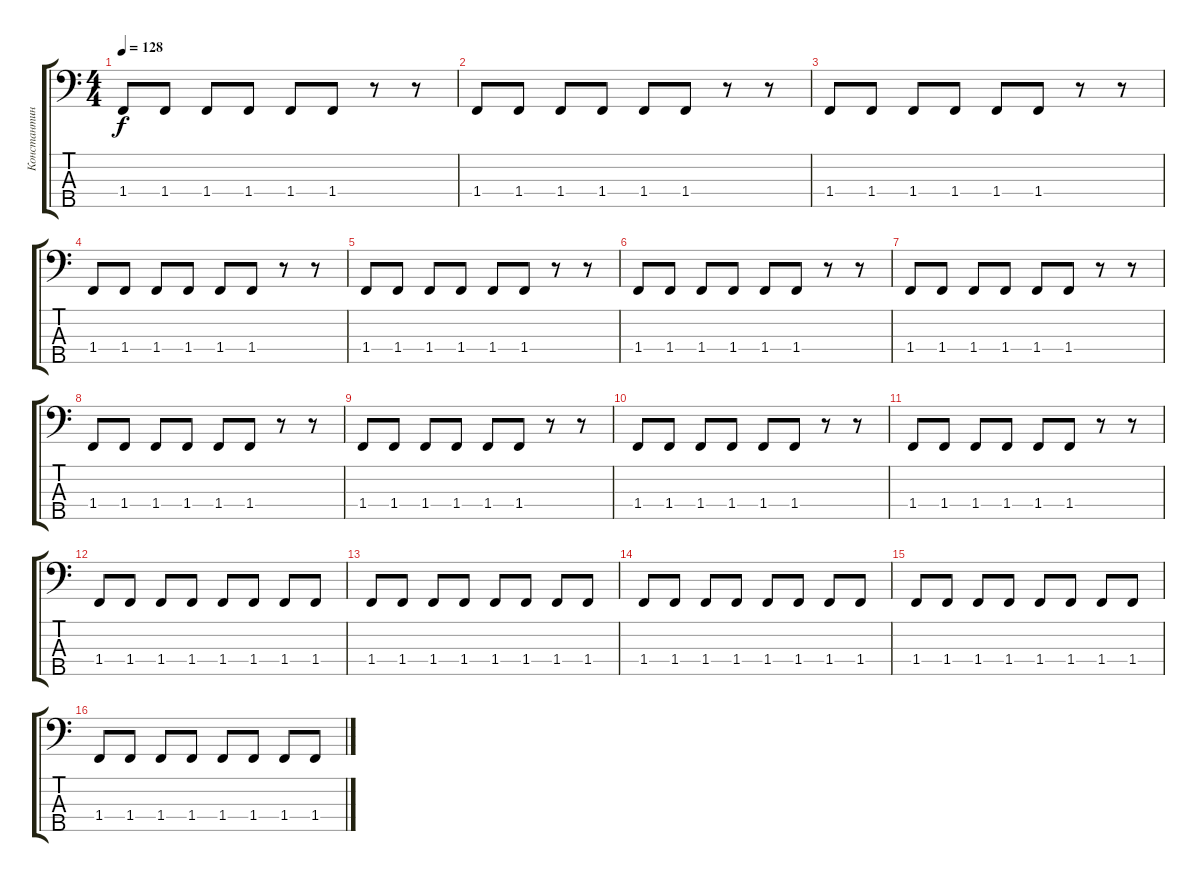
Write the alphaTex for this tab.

\track ("Константин Бекрев (программирование)" "Константин") {instrument synthbass1}
\staff {score tabs}
\tuning (G2 D2 A1 E1 B0) {hide}
\ts (4 4)
\tempo 128
\clef f4
\ks c
1.4.8{dy f balance 0} 1.4.8{balance 16} 1.4.8{balance 0} 1.4.8{balance 16} 1.4.8{balance 0} 1.4.8{balance 16} r.8{balance 0} r.8{balance 16} |
1.4.8{balance 0} 1.4.8{balance 16} 1.4.8{balance 0} 1.4.8{balance 16} 1.4.8{balance 0} 1.4.8{balance 16} r.8{balance 0} r.8{balance 16} |
1.4.8{balance 0} 1.4.8{balance 16} 1.4.8{balance 0} 1.4.8{balance 16} 1.4.8{balance 0} 1.4.8{balance 16} r.8{balance 0} r.8{balance 16} |
1.4.8{balance 0} 1.4.8{balance 16} 1.4.8{balance 0} 1.4.8{balance 16} 1.4.8{balance 0} 1.4.8{balance 16} r.8{balance 0} r.8{balance 16} |
1.4.8{balance 0} 1.4.8{balance 16} 1.4.8{balance 0} 1.4.8{balance 16} 1.4.8{balance 0} 1.4.8{balance 16} r.8{balance 0} r.8{balance 16} |
1.4.8{balance 0} 1.4.8{balance 16} 1.4.8{balance 0} 1.4.8{balance 16} 1.4.8{balance 0} 1.4.8{balance 16} r.8{balance 0} r.8{balance 16} |
1.4.8{balance 0} 1.4.8{balance 16} 1.4.8{balance 0} 1.4.8{balance 16} 1.4.8{balance 0} 1.4.8{balance 16} r.8{balance 0} r.8{balance 16} |
1.4.8{balance 0} 1.4.8{balance 16} 1.4.8{balance 0} 1.4.8{balance 16} 1.4.8{balance 0} 1.4.8{balance 16} r.8{balance 0} r.8{balance 16} |
1.4.8{balance 0} 1.4.8{balance 16} 1.4.8{balance 0} 1.4.8{balance 16} 1.4.8{balance 0} 1.4.8{balance 16} r.8{balance 0} r.8{balance 16} |
1.4.8{balance 0} 1.4.8{balance 16} 1.4.8{balance 0} 1.4.8{balance 16} 1.4.8{balance 0} 1.4.8{balance 16} r.8{balance 0} r.8{balance 16} |
1.4.8{balance 0} 1.4.8{balance 16} 1.4.8{balance 0} 1.4.8{balance 16} 1.4.8{balance 0} 1.4.8{balance 16} r.8{balance 0} r.8{balance 16} |
1.4.8{balance 0} 1.4.8{balance 16} 1.4.8{balance 0} 1.4.8{balance 16} 1.4.8{balance 0} 1.4.8{balance 16} 1.4.8{balance 0} 1.4.8{balance 16} |
1.4.8{balance 0} 1.4.8{balance 16} 1.4.8{balance 0} 1.4.8{balance 16} 1.4.8{balance 0} 1.4.8{balance 16} 1.4.8{balance 0} 1.4.8{balance 16} |
1.4.8{balance 0} 1.4.8{balance 16} 1.4.8{balance 0} 1.4.8{balance 16} 1.4.8{balance 0} 1.4.8{balance 16} 1.4.8{balance 0} 1.4.8{balance 16} |
1.4.8{balance 0} 1.4.8{balance 16} 1.4.8{balance 0} 1.4.8{balance 16} 1.4.8{balance 0} 1.4.8{balance 16} 1.4.8{balance 0} 1.4.8{balance 16} |
1.4.8{balance 0} 1.4.8{balance 16} 1.4.8{balance 0} 1.4.8{balance 16} 1.4.8{balance 0} 1.4.8{balance 16} 1.4.8{balance 0} 1.4.8{balance 16}
